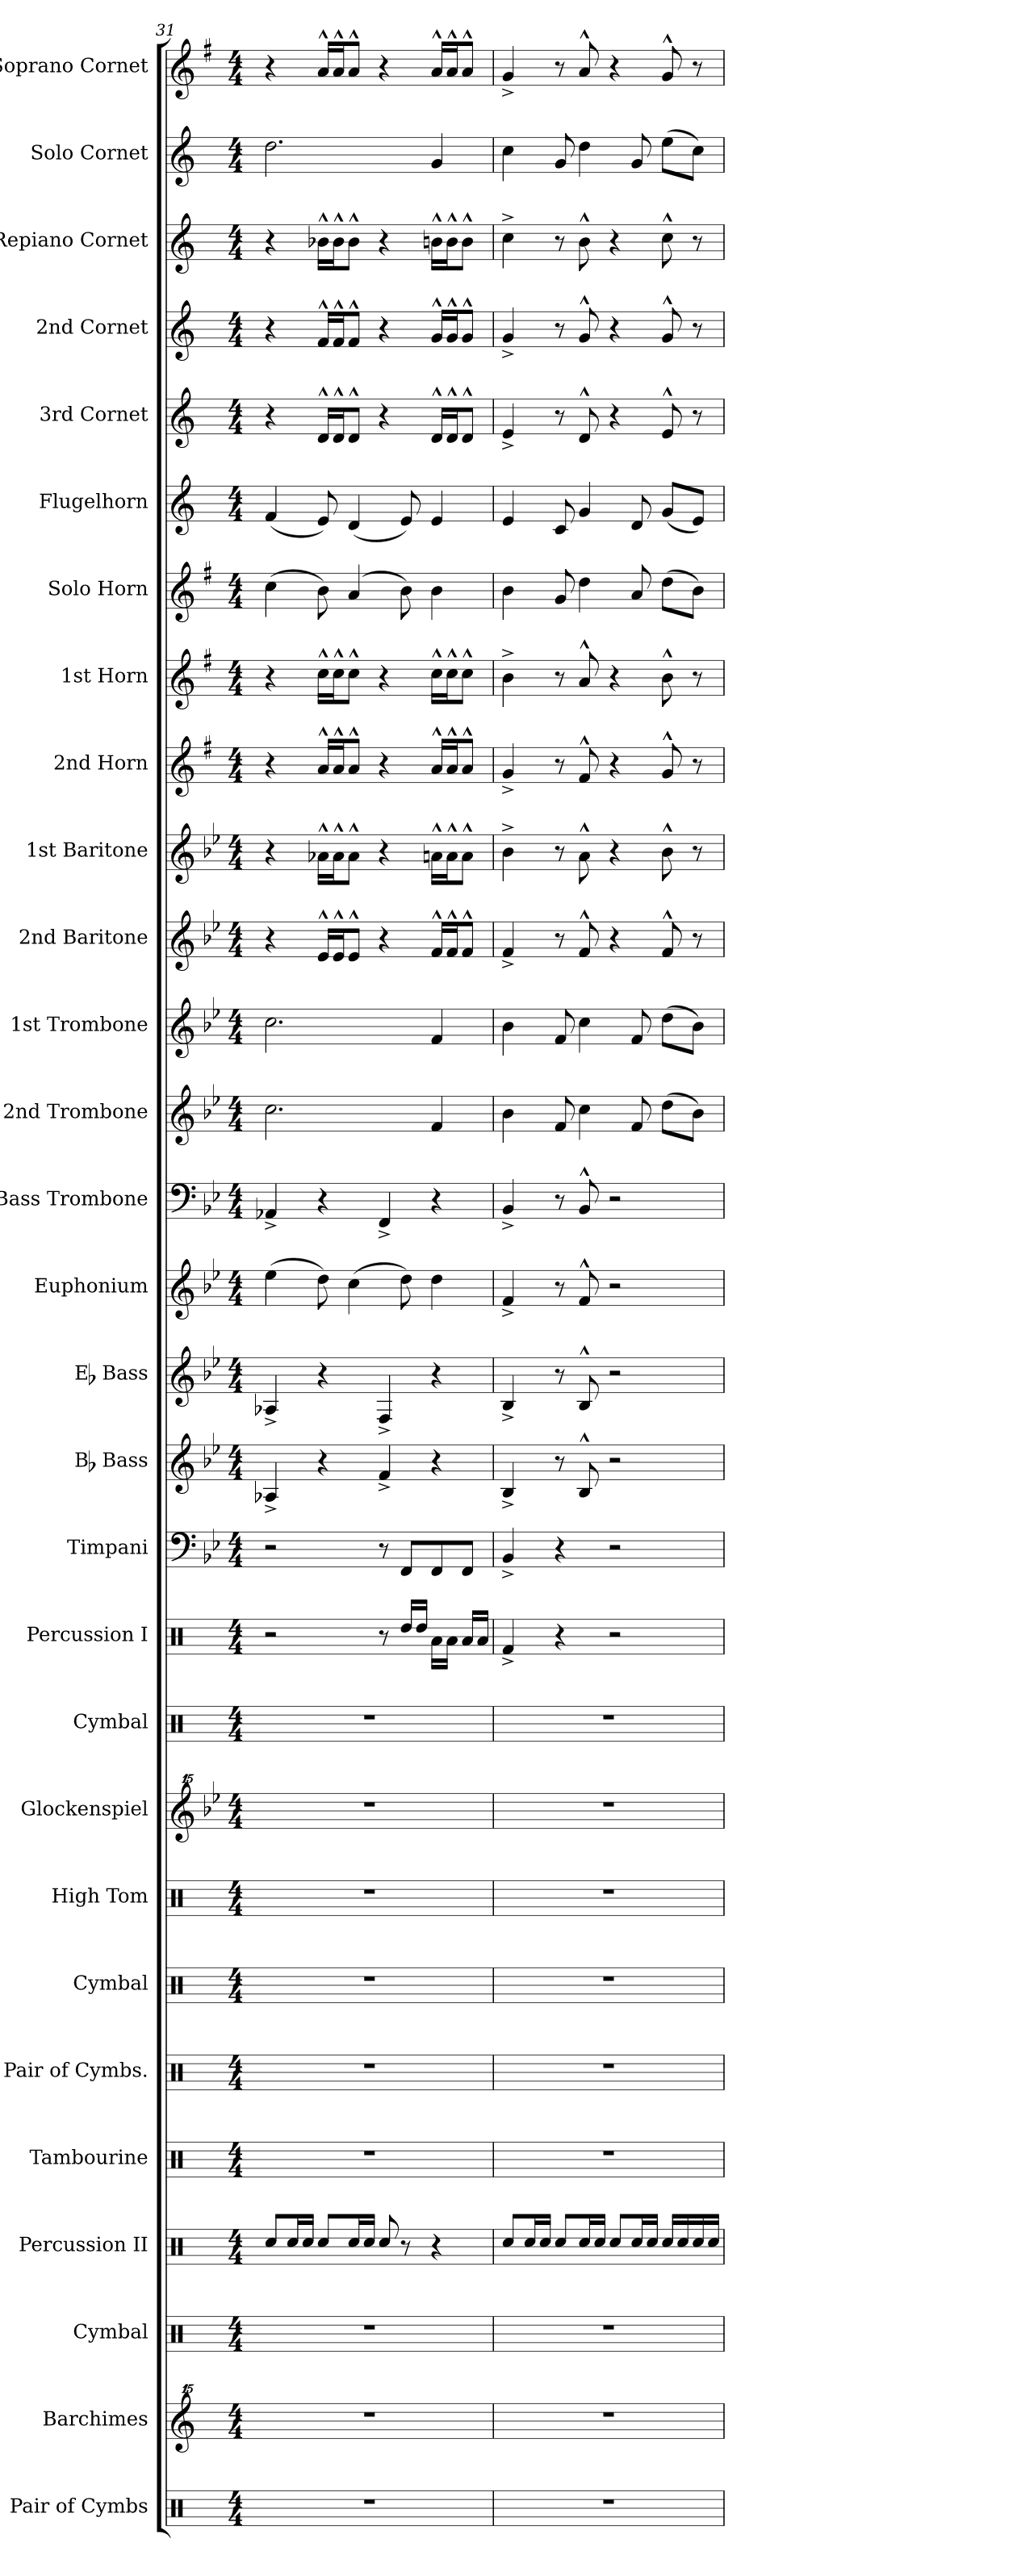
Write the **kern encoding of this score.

**kern	**kern	**kern	**kern	**kern	**kern	**kern	**kern	**kern	**kern	**kern	**kern	**kern	**kern	**kern	**kern	**kern	**kern	**kern	**kern	**kern	**kern	**kern	**kern	**kern	**kern	**kern	**kern	**kern
*part29	*part28	*part27	*part26	*part25	*part24	*part23	*part22	*part21	*part20	*part19	*part18	*part17	*part16	*part15	*part14	*part13	*part12	*part11	*part10	*part9	*part8	*part7	*part6	*part5	*part4	*part3	*part2	*part1
*staff29	*staff28	*staff27	*staff26	*staff25	*staff24	*staff23	*staff22	*staff21	*staff20	*staff19	*staff18	*staff17	*staff16	*staff15	*staff14	*staff13	*staff12	*staff11	*staff10	*staff9	*staff8	*staff7	*staff6	*staff5	*staff4	*staff3	*staff2	*staff1
*I"Pair of Cymbs	*I"Barchimes	*I"Cymbal	*I"Percussion II	*I"Tambourine	*I"Pair of Cymbs.	*I"Cymbal	*I"High Tom	*I"Glockenspiel	*I"Cymbal	*I"Percussion I	*I"Timpani	*I"Bb Bass	*I"Eb Bass	*I"Euphonium	*I"Bass Trombone	*I"2nd Trombone	*I"1st Trombone	*I"2nd Baritone	*I"1st Baritone	*I"2nd Horn	*I"1st Horn	*I"Solo Horn	*I"Flugelhorn	*I"3rd Cornet	*I"2nd Cornet	*I"Repiano Cornet	*I"Solo Cornet	*I"Soprano Cornet
*I'Pair Cym.	*I'Bachm.	*I'Cym.	*I'Perc. II	*I'Tamb.	*I'Pair Cym.	*I'Cym.	*I'H. To.	*I'Glk.	*I'Cym.	*I'Perc. I	*I'Timp.	*I'Bb Bass	*I'Eb Bass	*I'Euph.	*I'B. Trb.	*I'2nd Trb.	*I'1st Trb.	*I'2nd Bar.	*I'1st Bar.	*I'2nd Hn.	*I'1st Hn.	*I'Solo Hn.	*I'Flugel.	*I'3rd Cnt.	*I'2nd Cnt.	*I'Rep. Cnt.	*I'Solo Cnt.	*I'Sop. Cnt.
!!LO:PB:g=z
*clefX	*clefG^^2	*clefX	*clefX	*clefX	*clefX	*clefX	*clefX	*clefG^^2	*clefX	*clefX	*clefF4	*clefG2	*clefG2	*clefG2	*clefF4	*clefG2	*clefG2	*clefG2	*clefG2	*clefG2	*clefG2	*clefG2	*clefG2	*clefG2	*clefG2	*clefG2	*clefG2	*clefG2
*	*	*	*	*	*	*	*	*	*	*	*	*ITrd15c26	*ITrd12c21	*ITrd8c14	*	*ITrd8c14	*ITrd8c14	*ITrd8c14	*ITrd8c14	*ITrd5c9	*ITrd5c9	*ITrd5c9	*ITrd1c2	*ITrd1c2	*ITrd1c2	*ITrd1c2	*ITrd1c2	*ITrd-2c-3
*k[]	*k[]	*k[]	*k[]	*k[]	*k[]	*k[]	*k[]	*k[b-e-]	*k[]	*k[]	*k[b-e-]	*k[b-e-]	*k[b-e-]	*k[b-e-]	*k[b-e-]	*k[b-e-]	*k[b-e-]	*k[b-e-]	*k[b-e-]	*k[b-e-]	*k[b-e-]	*k[b-e-]	*k[b-e-]	*k[b-e-]	*k[b-e-]	*k[b-e-]	*k[b-e-]	*k[b-e-]
*M4/4	*M4/4	*M4/4	*M4/4	*M4/4	*M4/4	*M4/4	*M4/4	*M4/4	*M4/4	*M4/4	*M4/4	*M4/4	*M4/4	*M4/4	*M4/4	*M4/4	*M4/4	*M4/4	*M4/4	*M4/4	*M4/4	*M4/4	*M4/4	*M4/4	*M4/4	*M4/4	*M4/4	*M4/4
=31	=31	=31	=31	=31	=31	=31	=31	=31	=31	=31	=31	=31	=31	=31	=31	=31	=31	=31	=31	=31	=31	=31	=31	=31	=31	=31	=31	=31
1r	1r	1r	8Rcc/L	1r	1r	1r	1r	1r	1r	2r	2r	4AAA-X^/	4AA-X^/	(4e-\	4AA-X^/	2.c\	2.c\	4r	4r	4r	4r	(4e-\	(4e-/	4r	4r	4r	2.cc\	4r
.	.	.	16Rcc/L	.	.	.	.	.	.	.	.	.	.	.	.	.	.	.	.	.	.	.	.	.	.	.	.	.
.	.	.	16Rcc/JJ	.	.	.	.	.	.	.	.	.	.	.	.	.	.	.	.	.	.	.	.	.	.	.	.	.
.	.	.	8Rcc/L	.	.	.	.	.	.	.	.	4r	4r	8d\)	4r	.	.	16E-^^/LL	16A-X^^\LL	16c^^/LL	16e-^^\LL	8d\)	8d/)	16c^^/LL	16e-^^/LL	16a-X^^\LL	.	16cc^^/LL
.	.	.	.	.	.	.	.	.	.	.	.	.	.	.	.	.	.	16E-^^/J	16A-^^\J	16c^^/J	16e-^^\J	.	.	16c^^/J	16e-^^/J	16a-^^\J	.	16cc^^/J
.	.	.	16Rcc/L	.	.	.	.	.	.	.	.	.	.	(4c\	.	.	.	8E-^^/J	8A-^^\J	8c^^/J	8e-^^\J	(4c/	(4c/	8c^^/J	8e-^^/J	8a-^^\J	.	8cc^^/J
.	.	.	16Rcc/JJ	.	.	.	.	.	.	.	.	.	.	.	.	.	.	.	.	.	.	.	.	.	.	.	.	.
.	.	.	8Rcc/	.	.	.	.	.	.	8r	8r	4FF^/	4FF^/	.	4FF^/	.	.	4r	4r	4r	4r	.	.	4r	4r	4r	.	4r
.	.	.	8r	.	.	.	.	.	.	16Rdd/LL	8FF/L	.	.	8d\)	.	.	.	.	.	.	.	8d\)	8d/)	.	.	.	.	.
.	.	.	.	.	.	.	.	.	.	16Rdd/JJ	.	.	.	.	.	.	.	.	.	.	.	.	.	.	.	.	.	.
.	.	.	4r	.	.	.	.	.	.	16Ra\LL	8FF/	4r	4r	4d\	4r	4F/	4F/	16F^^/LL	16An^^\LL	16c^^/LL	16e-^^\LL	4d\	4d/	16c^^/LL	16f^^/LL	16an^^\LL	4f/	16cc^^/LL
.	.	.	.	.	.	.	.	.	.	16Ra\JJ	.	.	.	.	.	.	.	16F^^/J	16A^^\J	16c^^/J	16e-^^\J	.	.	16c^^/J	16f^^/J	16a^^\J	.	16cc^^/J
.	.	.	.	.	.	.	.	.	.	16Ra/LL	8FF/J	.	.	.	.	.	.	8F^^/J	8A^^\J	8c^^/J	8e-^^\J	.	.	8c^^/J	8f^^/J	8a^^\J	.	8cc^^/J
.	.	.	.	.	.	.	.	.	.	16Ra/JJ	.	.	.	.	.	.	.	.	.	.	.	.	.	.	.	.	.	.
=32	=32	=32	=32	=32	=32	=32	=32	=32	=32	=32	=32	=32	=32	=32	=32	=32	=32	=32	=32	=32	=32	=32	=32	=32	=32	=32	=32	=32
1r	1r	1r	8Rcc/L	1r	1r	1r	1r	1r	1r	4Rf^/	4BB-^/	4BBB-^/	4BB-^/	4F^/	4BB-^/	4B-\	4B-\	4F^/	4B-^\	4B-^/	4d^\	4d\	4d/	4d^/	4f^/	4b-^\	4b-\	4b-^/
.	.	.	16Rcc/L	.	.	.	.	.	.	.	.	.	.	.	.	.	.	.	.	.	.	.	.	.	.	.	.	.
.	.	.	16Rcc/JJ	.	.	.	.	.	.	.	.	.	.	.	.	.	.	.	.	.	.	.	.	.	.	.	.	.
.	.	.	8Rcc/L	.	.	.	.	.	.	4r	4r	8r	8r	8r	8r	8F/	8F/	8r	8r	8r	8r	8B-/	8B-/	8r	8r	8r	8f/	8r
.	.	.	16Rcc/L	.	.	.	.	.	.	.	.	8BBB-^^/	8BB-^^/	8F^^/	8BB-^^/	4c\	4c\	8F^^/	8A^^\	8A^^/	8c^^/	4f\	4f/	8c^^/	8f^^/	8a^^\	4cc\	8cc^^/
.	.	.	16Rcc/JJ	.	.	.	.	.	.	.	.	.	.	.	.	.	.	.	.	.	.	.	.	.	.	.	.	.
.	.	.	8Rcc/L	.	.	.	.	.	.	2r	2r	2r	2r	2r	2r	.	.	4r	4r	4r	4r	.	.	4r	4r	4r	.	4r
.	.	.	16Rcc/L	.	.	.	.	.	.	.	.	.	.	.	.	8F/	8F/	.	.	.	.	8c/	8c/	.	.	.	8f/	.
.	.	.	16Rcc/JJ	.	.	.	.	.	.	.	.	.	.	.	.	.	.	.	.	.	.	.	.	.	.	.	.	.
.	.	.	16Rcc/LL	.	.	.	.	.	.	.	.	.	.	.	.	(8d\L	(8d\L	8F^^/	8B-^^\	8B-^^/	8d^^\	(8f\L	(8f/L	8d^^/	8f^^/	8b-^^\	(8dd\L	8b-^^/
.	.	.	16Rcc/	.	.	.	.	.	.	.	.	.	.	.	.	.	.	.	.	.	.	.	.	.	.	.	.	.
.	.	.	16Rcc/	.	.	.	.	.	.	.	.	.	.	.	.	8B-\J)	8B-\J)	8r	8r	8r	8r	8d\J)	8d/J)	8r	8r	8r	8b-\J)	8r
.	.	.	16Rcc/JJ	.	.	.	.	.	.	.	.	.	.	.	.	.	.	.	.	.	.	.	.	.	.	.	.	.
=	=	=	=	=	=	=	=	=	=	=	=	=	=	=	=	=	=	=	=	=	=	=	=	=	=	=	=	=
*-	*-	*-	*-	*-	*-	*-	*-	*-	*-	*-	*-	*-	*-	*-	*-	*-	*-	*-	*-	*-	*-	*-	*-	*-	*-	*-	*-	*-
